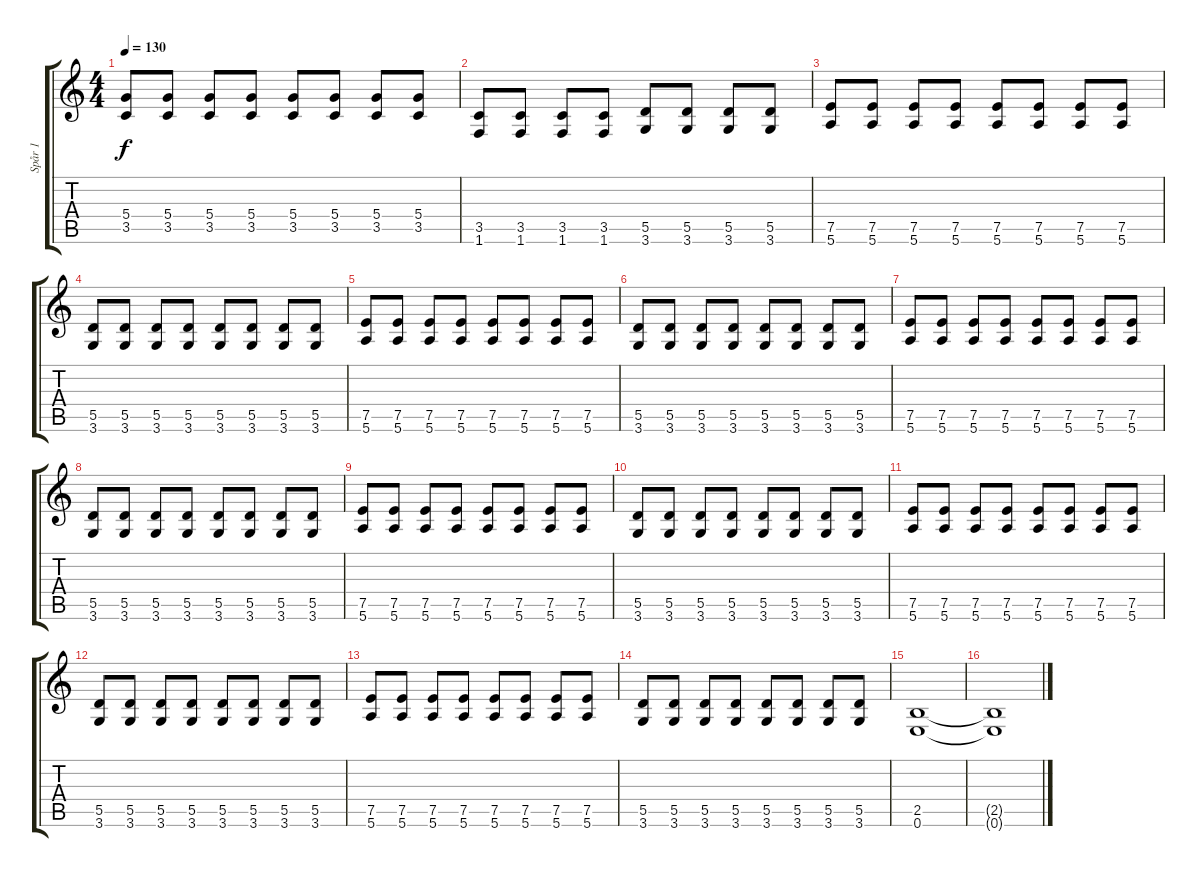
\track ("Spår 1" "Spår 1") {instrument distortionguitar}
\staff {score tabs}
\tuning (E4 B3 G3 D3 A2 E2) {hide}
\ts (4 4)
\tempo 130
\clef g2
\ks c
(5.4 3.5).8{dy f} (5.4 3.5).8 (5.4 3.5).8 (5.4 3.5).8 (5.4 3.5).8 (5.4 3.5).8 (5.4 3.5).8 (5.4 3.5).8 |
(3.5 1.6).8 (3.5 1.6).8 (3.5 1.6).8 (3.5 1.6).8 (5.5 3.6).8 (5.5 3.6).8 (5.5 3.6).8 (5.5 3.6).8 |
(7.5 5.6).8 (7.5 5.6).8 (7.5 5.6).8 (7.5 5.6).8 (7.5 5.6).8 (7.5 5.6).8 (7.5 5.6).8 (7.5 5.6).8 |
(5.5 3.6).8 (5.5 3.6).8 (5.5 3.6).8 (5.5 3.6).8 (5.5 3.6).8 (5.5 3.6).8 (5.5 3.6).8 (5.5 3.6).8 |
(7.5 5.6).8 (7.5 5.6).8 (7.5 5.6).8 (7.5 5.6).8 (7.5 5.6).8 (7.5 5.6).8 (7.5 5.6).8 (7.5 5.6).8 |
(5.5 3.6).8 (5.5 3.6).8 (5.5 3.6).8 (5.5 3.6).8 (5.5 3.6).8 (5.5 3.6).8 (5.5 3.6).8 (5.5 3.6).8 |
(7.5 5.6).8 (7.5 5.6).8 (7.5 5.6).8 (7.5 5.6).8 (7.5 5.6).8 (7.5 5.6).8 (7.5 5.6).8 (7.5 5.6).8 |
(5.5 3.6).8 (5.5 3.6).8 (5.5 3.6).8 (5.5 3.6).8 (5.5 3.6).8 (5.5 3.6).8 (5.5 3.6).8 (5.5 3.6).8 |
(7.5 5.6).8 (7.5 5.6).8 (7.5 5.6).8 (7.5 5.6).8 (7.5 5.6).8 (7.5 5.6).8 (7.5 5.6).8 (7.5 5.6).8 |
(5.5 3.6).8 (5.5 3.6).8 (5.5 3.6).8 (5.5 3.6).8 (5.5 3.6).8 (5.5 3.6).8 (5.5 3.6).8 (5.5 3.6).8 |
(7.5 5.6).8 (7.5 5.6).8 (7.5 5.6).8 (7.5 5.6).8 (7.5 5.6).8 (7.5 5.6).8 (7.5 5.6).8 (7.5 5.6).8 |
(5.5 3.6).8 (5.5 3.6).8 (5.5 3.6).8 (5.5 3.6).8 (5.5 3.6).8 (5.5 3.6).8 (5.5 3.6).8 (5.5 3.6).8 |
(7.5 5.6).8 (7.5 5.6).8 (7.5 5.6).8 (7.5 5.6).8 (7.5 5.6).8 (7.5 5.6).8 (7.5 5.6).8 (7.5 5.6).8 |
(5.5 3.6).8 (5.5 3.6).8 (5.5 3.6).8 (5.5 3.6).8 (5.5 3.6).8 (5.5 3.6).8 (5.5 3.6).8 (5.5 3.6).8 |
(2.5 0.6).1{volume 3} |
(2.5{t} 0.6{t}).1
